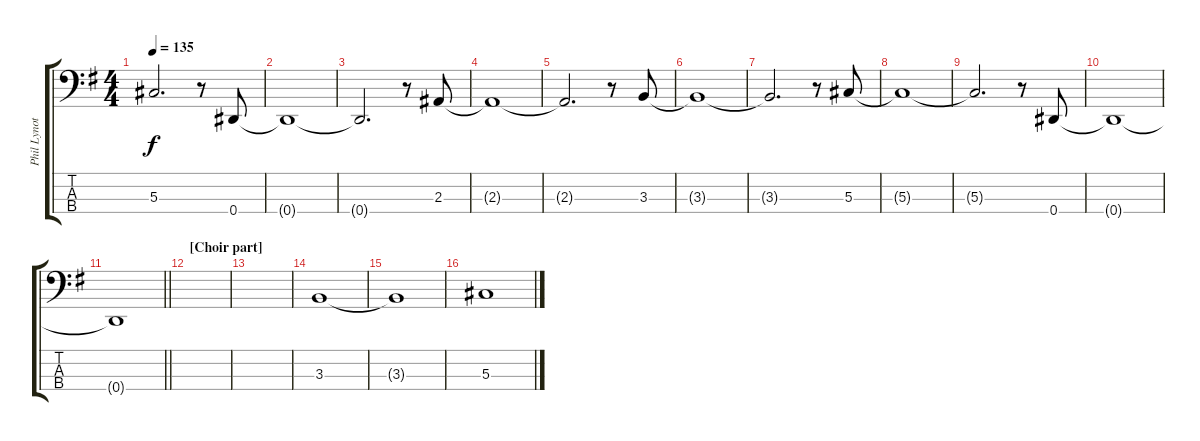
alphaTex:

\track ("Phil Lynott" "Phil Lynot") {instrument electricbasspick}
\staff {score tabs}
\tuning (Gb2 Db2 Ab1 Eb1) {hide}
\ts (4 4)
\tempo 135
\clef f4
\ks eminor
5.3{t}.2{d dy f} r.8 0.4.8 |
0.4{t}.1 |
0.4{t}.2{d} r.8 2.3.8 |
2.3{t}.1 |
2.3{t}.2{d} r.8 3.3.8 |
3.3{t}.1 |
3.3{t}.2{d} r.8 5.3.8 |
5.3{t}.1 |
5.3{t}.2{d} r.8 0.4.8 |
0.4{t}.1 |
\barLineRight lightlight
0.4{t}.1 |
\section ("" "[Choir part]")
|
|
3.3.1 |
3.3{t}.1 |
5.3.1
